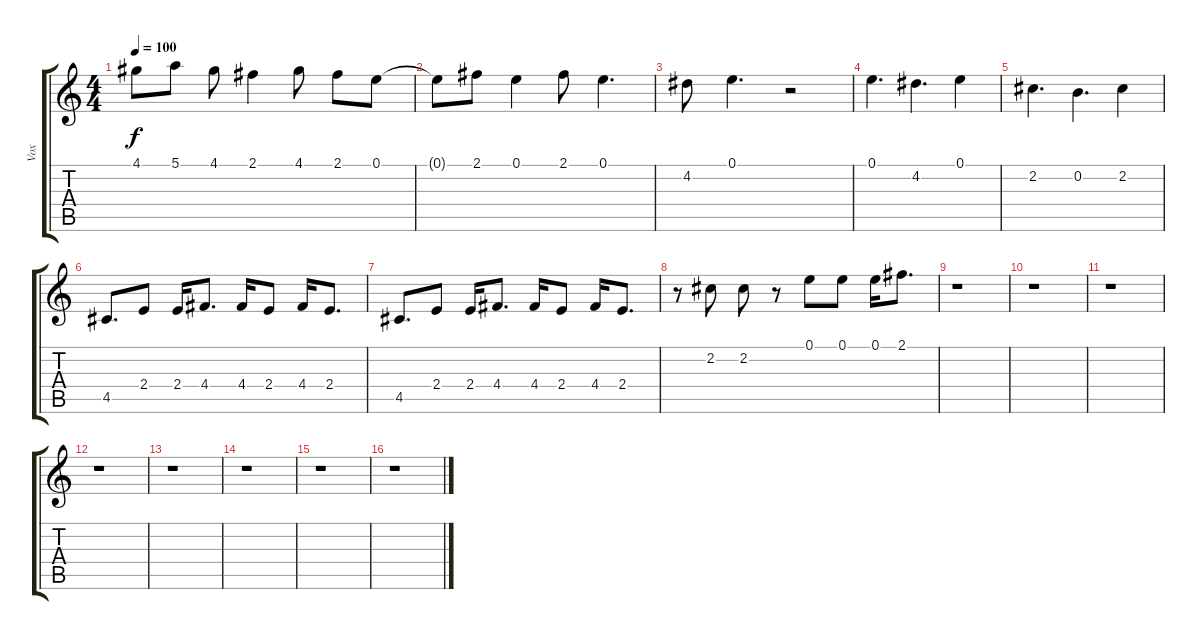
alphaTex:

\track ("Vox" "Vox") {instrument acousticguitarsteel}
\staff {score tabs}
\tuning (E4 B3 G3 D3 A2 E2) {hide}
\ts (4 4)
\tempo 100
\clef g2
\ks c
4.1.8{dy f} 5.1.8 4.1.8 2.1.4 4.1.8 2.1.8 0.1.8 |
0.1{t}.8 2.1.8 0.1.4 2.1.8 0.1.4{d} |
4.2.8 0.1.4{d} r.2 |
0.1.4{d} 4.2.4{d} 0.1.4 |
2.2.4{d} 0.2.4{d} 2.2.4 |
4.5.8{d} 2.4.8 2.4.16 4.4.8{d} 4.4.16 2.4.8 4.4.16 2.4.8{d} |
4.5.8{d} 2.4.8 2.4.16 4.4.8{d} 4.4.16 2.4.8 4.4.16 2.4.8{d} |
r.8 2.2.8 2.2.8 r.8 0.1.8 0.1.8 0.1.16 2.1.8{d} |
r.1 |
r.1 |
r.1 |
r.1 |
r.1 |
r.1 |
r.1 |
r.1
